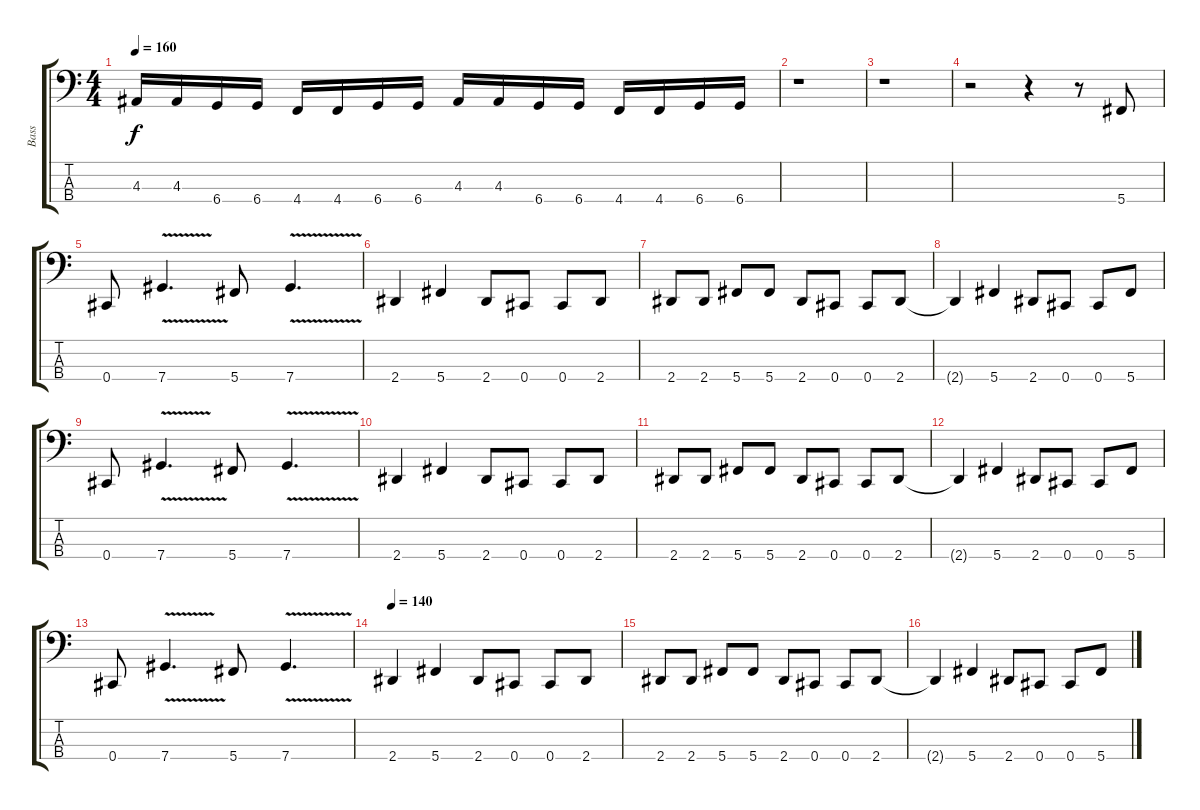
\track ("Bass" "Bass") {instrument electricbasspick}
\staff {score tabs}
\tuning (E2 B1 Gb1 Db1) {hide}
\ts (4 4)
\tempo 160
\clef f4
\ks c
4.3.16{dy f} 4.3.16 6.4.16 6.4.16 4.4.16 4.4.16 6.4.16 6.4.16 4.3.16 4.3.16 6.4.16 6.4.16 4.4.16 4.4.16 6.4.16 6.4.16 |
r.1 |
r.1 |
r.2 r.4 r.8 5.4.8 |
0.4.8 7.4{v}.4{d} 5.4.8 7.4{v}.4{d} |
2.4.4 5.4.4 2.4.8 0.4.8 0.4.8 2.4.8 |
2.4.8 2.4.8 5.4.8 5.4.8 2.4.8 0.4.8 0.4.8 2.4.8 |
2.4{t}.4 5.4.4 2.4.8 0.4.8 0.4.8 5.4.8 |
0.4.8 7.4{v}.4{d} 5.4.8 7.4{v}.4{d} |
2.4.4 5.4.4 2.4.8 0.4.8 0.4.8 2.4.8 |
2.4.8 2.4.8 5.4.8 5.4.8 2.4.8 0.4.8 0.4.8 2.4.8 |
2.4{t}.4 5.4.4 2.4.8 0.4.8 0.4.8 5.4.8 |
0.4.8 7.4{v}.4{d} 5.4.8 7.4{v}.4{d} |
\tempo 140
2.4.4 5.4.4 2.4.8 0.4.8 0.4.8 2.4.8 |
2.4.8 2.4.8 5.4.8 5.4.8 2.4.8 0.4.8 0.4.8 2.4.8 |
2.4{t}.4 5.4.4 2.4.8 0.4.8 0.4.8 5.4.8
